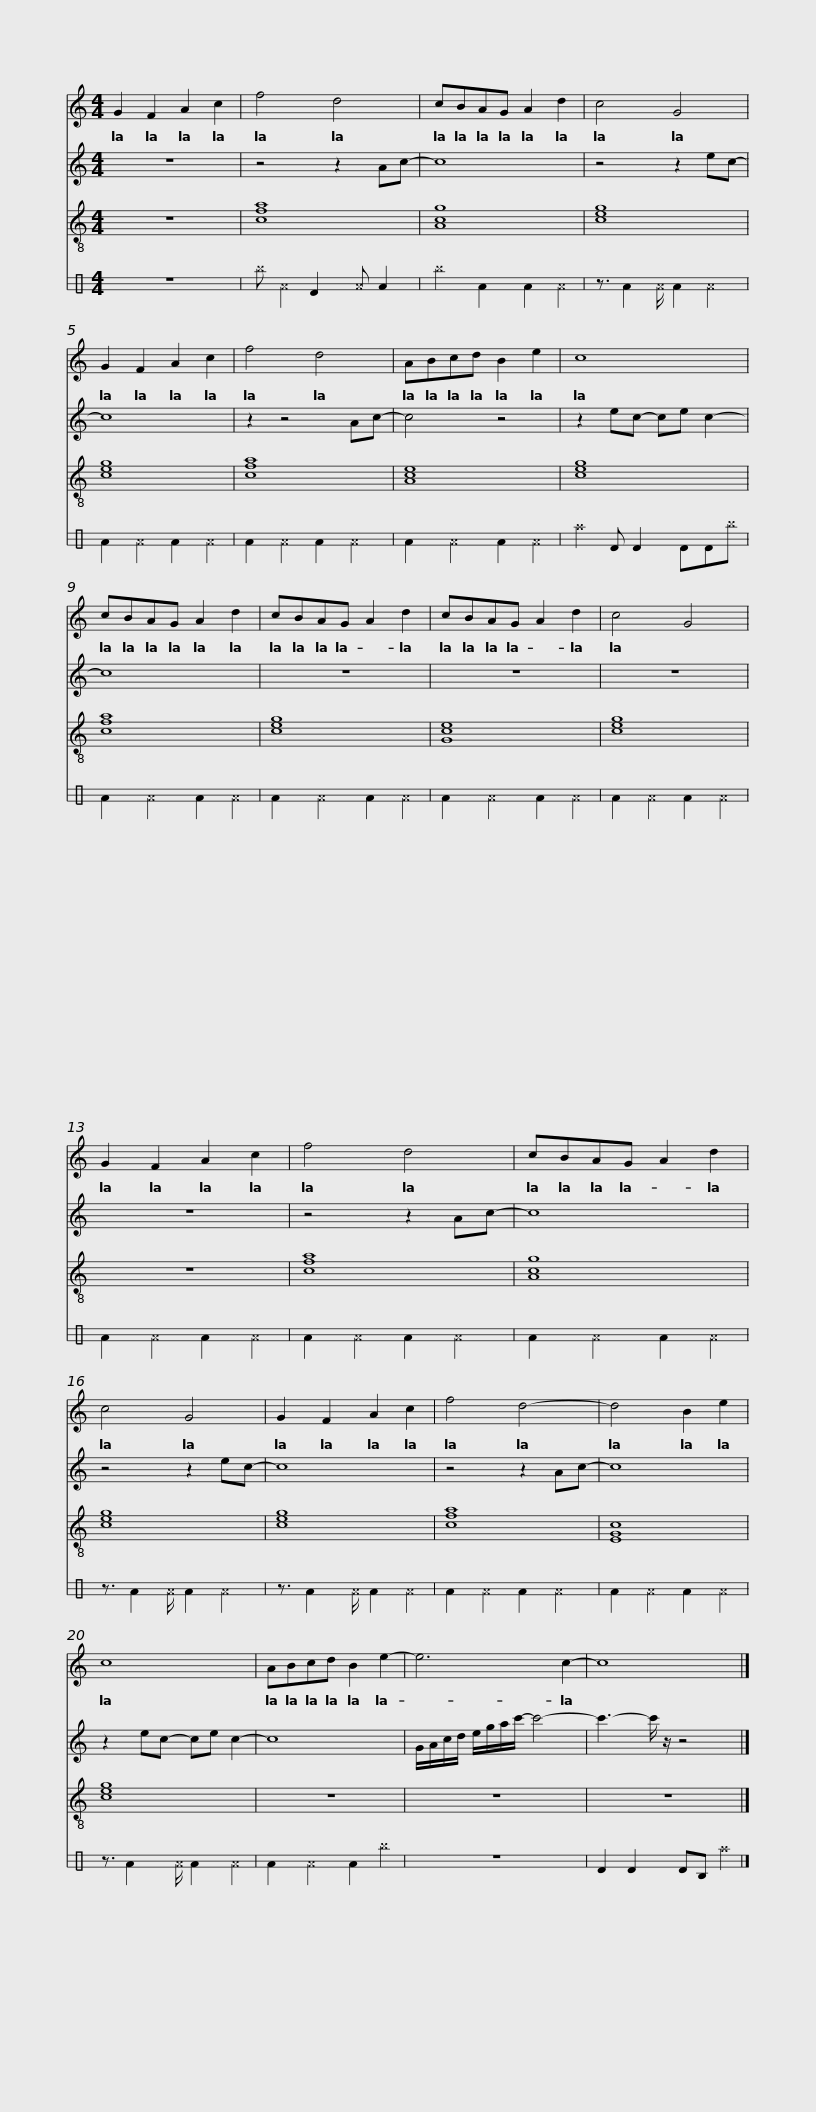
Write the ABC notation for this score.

X:1
%%score 1 2 3 4
L:1/8
M:4/4
I:linebreak $
K:C
V:1 treble
V:2 treble
V:3 treble-8
V:4 perc stafflines=3
K:none
V:1
 G2 F2 A2 c2 | f4 d4 | cBAG A2 d2 | c4 G4 | G2 F2 A2 c2 | %5
 f4 d4 |$ ABcd B2 e2 | c8 | cBAG A2 d2 | cBAG A2 d2 | %10
 cBAG A2 d2 | c4 G4 |$ G2 F2 A2 c2 | f4 d4 | cBAG A2 d2 | %15
 c4 G4 | G2 F2 A2 c2 | f4 d4- | d4 B2 e2 |$ c8 | %20
 ABcd B2 e2- | e6 c2- | c8 |] %23
V:2
 z8 | z4 z2 Ac- | c8 | z4 z2 ec- | c8 | %5
 z2 z4 Ac- |$ c4 z4 | z2 ec- ce c2- | c8 | z8 | %10
 z8 | z8 |$ z8 | z4 z2 Ac- | c8 | %15
 z4 z2 ec- | c8 | z4 z2 Ac- | c8 |$ z2 ec- ce c2- | %20
 c8 | G/A/c/d/ e/g/a/c'/- c'4- | c'3- c'/ z/ z4 |] %23
V:3
 z8 | [cfa]8 | [Acg]8 | [ceg]8 | [ceg]8 | %5
 [cfa]8 |$ [Ace]8 | [ceg]8 | [cfa]8 | [ceg]8 | %10
 [Gce]8 | [ceg]8 |$ z8 | [cfa]8 | [Acg]8 | %15
 [ceg]8 | [ceg]8 | [cfa]8 | [EGc]8 |$ [ceg]8 | %20
 z8 | z8 | z8 |] %23
V:4
 z8 | ^g ^A2 F2 ^A A2 | ^g2 A2 A2 ^A2 | z3/2 A2 ^A/ A2 ^A2 | A2 ^A2 A2 ^A2 | %5
 A2 ^A2 A2 ^A2 |$ A2 ^A2 A2 ^A2 | ^f2 F F2 FF^g | A2 ^A2 A2 ^A2 | A2 ^A2 A2 ^A2 | %10
 A2 ^A2 A2 ^A2 | A2 ^A2 A2 ^A2 |$ A2 ^A2 A2 ^A2 | A2 ^A2 A2 ^A2 | A2 ^A2 A2 ^A2 | %15
 z3/2 A2 ^A/ A2 ^A2 | z3/2 A2 ^A/ A2 ^A2 | A2 ^A2 A2 ^A2 | A2 ^A2 A2 ^A2 |$ z3/2 A2 ^A/ A2 ^A2 | %20
 A2 ^A2 A2 ^g2 | z8 | F2 F2 FD ^f2 |] %23
